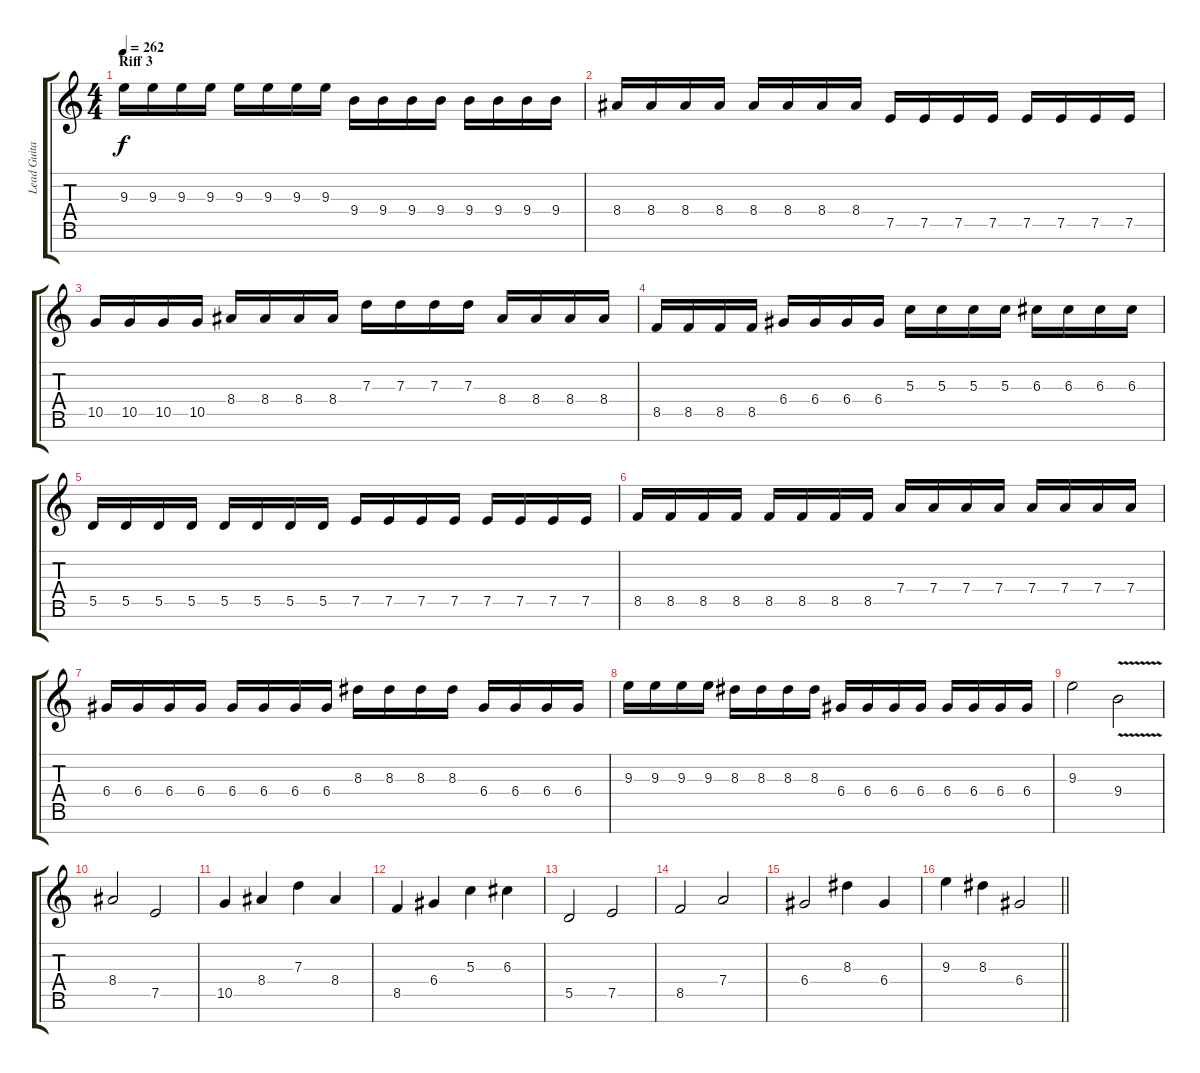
\track ("Lead Guitar" "Lead Guita") {instrument distortionguitar}
\staff {score tabs}
\tuning (E4 B3 G3 D3 A2 E2 B1) {hide}
\ts (4 4)
\section ("" "Riff 3")
\tempo 262
\clef g2
\ks c
9.3.16{dy f} 9.3.16 9.3.16 9.3.16 9.3.16 9.3.16 9.3.16 9.3.16 9.4.16 9.4.16 9.4.16 9.4.16 9.4.16 9.4.16 9.4.16 9.4.16 |
8.4.16 8.4.16 8.4.16 8.4.16 8.4.16 8.4.16 8.4.16 8.4.16 7.5.16 7.5.16 7.5.16 7.5.16 7.5.16 7.5.16 7.5.16 7.5.16 |
10.5.16 10.5.16 10.5.16 10.5.16 8.4.16 8.4.16 8.4.16 8.4.16 7.3.16 7.3.16 7.3.16 7.3.16 8.4.16 8.4.16 8.4.16 8.4.16 |
8.5.16 8.5.16 8.5.16 8.5.16 6.4.16 6.4.16 6.4.16 6.4.16 5.3.16 5.3.16 5.3.16 5.3.16 6.3.16 6.3.16 6.3.16 6.3.16 |
5.5.16 5.5.16 5.5.16 5.5.16 5.5.16 5.5.16 5.5.16 5.5.16 7.5.16 7.5.16 7.5.16 7.5.16 7.5.16 7.5.16 7.5.16 7.5.16 |
8.5.16 8.5.16 8.5.16 8.5.16 8.5.16 8.5.16 8.5.16 8.5.16 7.4.16 7.4.16 7.4.16 7.4.16 7.4.16 7.4.16 7.4.16 7.4.16 |
6.4.16 6.4.16 6.4.16 6.4.16 6.4.16 6.4.16 6.4.16 6.4.16 8.3.16 8.3.16 8.3.16 8.3.16 6.4.16 6.4.16 6.4.16 6.4.16 |
9.3.16 9.3.16 9.3.16 9.3.16 8.3.16 8.3.16 8.3.16 8.3.16 6.4.16 6.4.16 6.4.16 6.4.16 6.4.16 6.4.16 6.4.16 6.4.16 |
9.3.2 9.4{v}.2 |
8.4.2 7.5.2 |
10.5.4 8.4.4 7.3.4 8.4.4 |
8.5.4 6.4.4 5.3.4 6.3.4 |
5.5.2 7.5.2 |
8.5.2 7.4.2 |
6.4.2 8.3.4 6.4.4 |
\barLineRight lightlight
9.3.4 8.3.4 6.4.2
